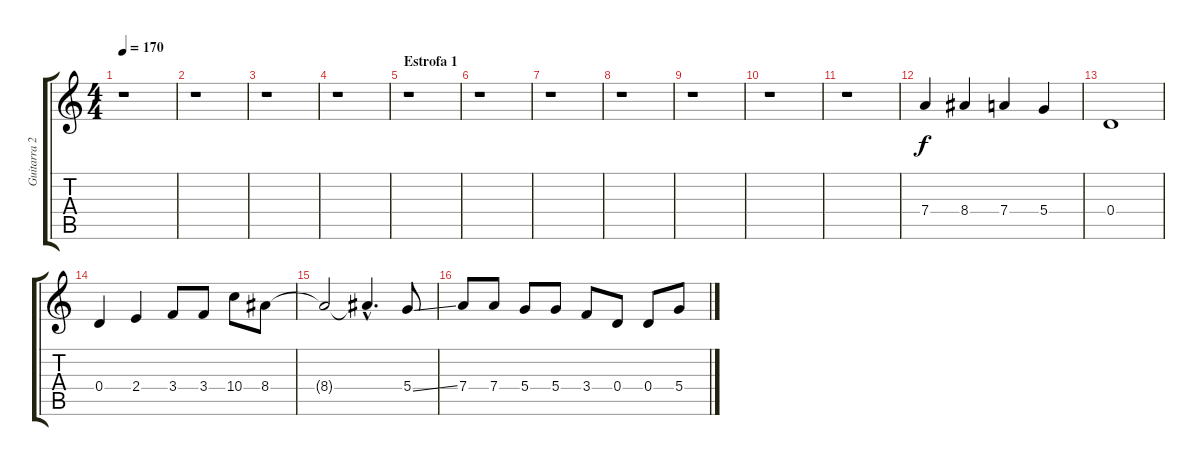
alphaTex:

\track ("Guitarra 2" "Guitarra 2") {instrument electricguitarjazz}
\staff {score tabs}
\tuning (E4 B3 G3 D3 A2 E2) {hide}
\ts (4 4)
\tempo 170
\clef g2
\ks c
r.1{dy f instrument electricguitarjazz} |
r.1 |
r.1 |
r.1 |
\section ("" "Estrofa 1")
r.1 |
r.1 |
r.1 |
r.1 |
r.1 |
r.1 |
r.1 |
7.4.4 8.4.4 7.4.4 5.4.4 |
0.4.1 |
0.4.4 2.4.4 3.4.8 3.4.8 10.4.8 8.4.8 |
8.4{t}.2 8.4{hac t}.4{d} 5.4{ss}.8 |
7.4.8 7.4.8 5.4.8 5.4.8 3.4.8 0.4.8 0.4.8 5.4.8
